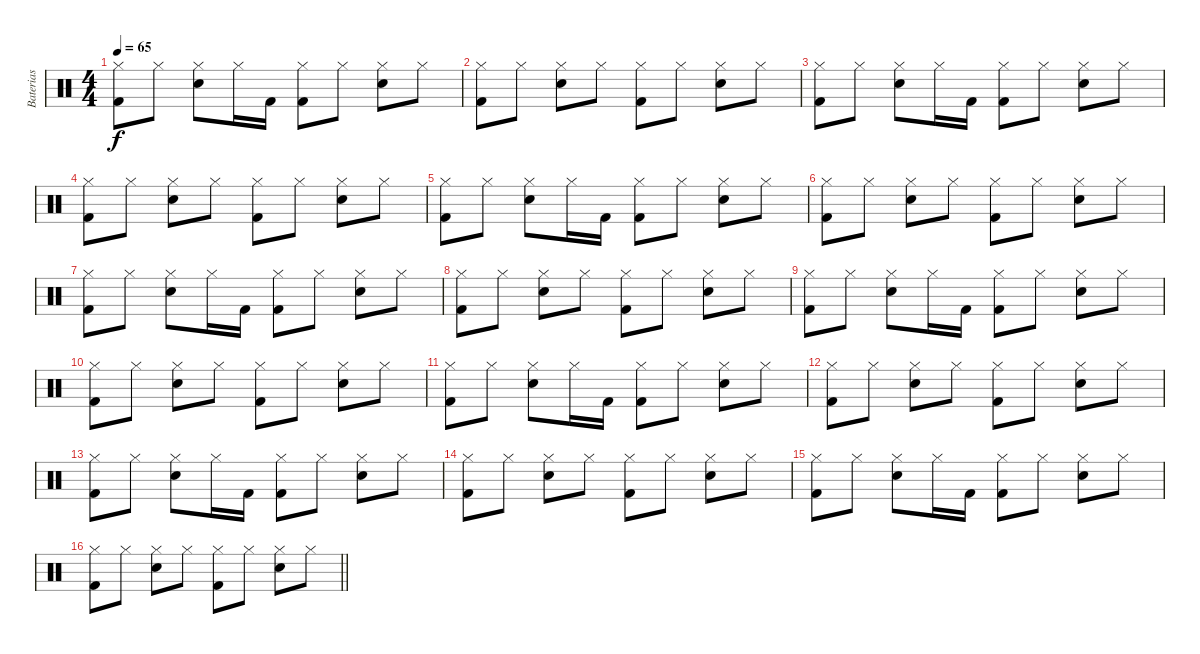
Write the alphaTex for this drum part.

\track ("Baterias" "Baterias") {instrument percussion}
\staff {score}
\articulation defaults
\ts (4 4)
\tempo 65
\clef neutral
\ks c
("Hi-Hat (closed)" "Kick (hit) 2").8{dy f} "Hi-Hat (closed)".8 ("Hi-Hat (closed)" "Snare (hit) 2").8 "Hi-Hat (closed)".16 "Kick (hit) 2".16 ("Hi-Hat (closed)" "Kick (hit) 2").8 "Hi-Hat (closed)".8 ("Hi-Hat (closed)" "Snare (hit) 2").8 "Hi-Hat (closed)".8 |
("Hi-Hat (closed)" "Kick (hit) 2").8 "Hi-Hat (closed)".8 ("Hi-Hat (closed)" "Snare (hit) 2").8 "Hi-Hat (closed)".8 ("Hi-Hat (closed)" "Kick (hit) 2").8 "Hi-Hat (closed)".8 ("Hi-Hat (closed)" "Snare (hit) 2").8 "Hi-Hat (closed)".8 |
("Hi-Hat (closed)" "Kick (hit) 2").8 "Hi-Hat (closed)".8 ("Hi-Hat (closed)" "Snare (hit) 2").8 "Hi-Hat (closed)".16 "Kick (hit) 2".16 ("Hi-Hat (closed)" "Kick (hit) 2").8 "Hi-Hat (closed)".8 ("Hi-Hat (closed)" "Snare (hit) 2").8 "Hi-Hat (closed)".8 |
("Hi-Hat (closed)" "Kick (hit) 2").8 "Hi-Hat (closed)".8 ("Hi-Hat (closed)" "Snare (hit) 2").8 "Hi-Hat (closed)".8 ("Hi-Hat (closed)" "Kick (hit) 2").8 "Hi-Hat (closed)".8 ("Hi-Hat (closed)" "Snare (hit) 2").8 "Hi-Hat (closed)".8 |
("Hi-Hat (closed)" "Kick (hit) 2").8 "Hi-Hat (closed)".8 ("Hi-Hat (closed)" "Snare (hit) 2").8 "Hi-Hat (closed)".16 "Kick (hit) 2".16 ("Hi-Hat (closed)" "Kick (hit) 2").8 "Hi-Hat (closed)".8 ("Hi-Hat (closed)" "Snare (hit) 2").8 "Hi-Hat (closed)".8 |
("Hi-Hat (closed)" "Kick (hit) 2").8 "Hi-Hat (closed)".8 ("Hi-Hat (closed)" "Snare (hit) 2").8 "Hi-Hat (closed)".8 ("Hi-Hat (closed)" "Kick (hit) 2").8 "Hi-Hat (closed)".8 ("Hi-Hat (closed)" "Snare (hit) 2").8 "Hi-Hat (closed)".8 |
("Hi-Hat (closed)" "Kick (hit) 2").8 "Hi-Hat (closed)".8 ("Hi-Hat (closed)" "Snare (hit) 2").8 "Hi-Hat (closed)".16 "Kick (hit) 2".16 ("Hi-Hat (closed)" "Kick (hit) 2").8 "Hi-Hat (closed)".8 ("Hi-Hat (closed)" "Snare (hit) 2").8 "Hi-Hat (closed)".8 |
("Hi-Hat (closed)" "Kick (hit) 2").8 "Hi-Hat (closed)".8 ("Hi-Hat (closed)" "Snare (hit) 2").8 "Hi-Hat (closed)".8 ("Hi-Hat (closed)" "Kick (hit) 2").8 "Hi-Hat (closed)".8 ("Hi-Hat (closed)" "Snare (hit) 2").8 "Hi-Hat (closed)".8 |
("Hi-Hat (closed)" "Kick (hit) 2").8 "Hi-Hat (closed)".8 ("Hi-Hat (closed)" "Snare (hit) 2").8 "Hi-Hat (closed)".16 "Kick (hit) 2".16 ("Hi-Hat (closed)" "Kick (hit) 2").8 "Hi-Hat (closed)".8 ("Hi-Hat (closed)" "Snare (hit) 2").8 "Hi-Hat (closed)".8 |
("Hi-Hat (closed)" "Kick (hit) 2").8 "Hi-Hat (closed)".8 ("Hi-Hat (closed)" "Snare (hit) 2").8 "Hi-Hat (closed)".8 ("Hi-Hat (closed)" "Kick (hit) 2").8 "Hi-Hat (closed)".8 ("Hi-Hat (closed)" "Snare (hit) 2").8 "Hi-Hat (closed)".8 |
("Hi-Hat (closed)" "Kick (hit) 2").8 "Hi-Hat (closed)".8 ("Hi-Hat (closed)" "Snare (hit) 2").8 "Hi-Hat (closed)".16 "Kick (hit) 2".16 ("Hi-Hat (closed)" "Kick (hit) 2").8 "Hi-Hat (closed)".8 ("Hi-Hat (closed)" "Snare (hit) 2").8 "Hi-Hat (closed)".8 |
("Hi-Hat (closed)" "Kick (hit) 2").8 "Hi-Hat (closed)".8 ("Hi-Hat (closed)" "Snare (hit) 2").8 "Hi-Hat (closed)".8 ("Hi-Hat (closed)" "Kick (hit) 2").8 "Hi-Hat (closed)".8 ("Hi-Hat (closed)" "Snare (hit) 2").8 "Hi-Hat (closed)".8 |
("Hi-Hat (closed)" "Kick (hit) 2").8 "Hi-Hat (closed)".8 ("Hi-Hat (closed)" "Snare (hit) 2").8 "Hi-Hat (closed)".16 "Kick (hit) 2".16 ("Hi-Hat (closed)" "Kick (hit) 2").8 "Hi-Hat (closed)".8 ("Hi-Hat (closed)" "Snare (hit) 2").8 "Hi-Hat (closed)".8 |
("Hi-Hat (closed)" "Kick (hit) 2").8 "Hi-Hat (closed)".8 ("Hi-Hat (closed)" "Snare (hit) 2").8 "Hi-Hat (closed)".8 ("Hi-Hat (closed)" "Kick (hit) 2").8 "Hi-Hat (closed)".8 ("Hi-Hat (closed)" "Snare (hit) 2").8 "Hi-Hat (closed)".8 |
("Hi-Hat (closed)" "Kick (hit) 2").8 "Hi-Hat (closed)".8 ("Hi-Hat (closed)" "Snare (hit) 2").8 "Hi-Hat (closed)".16 "Kick (hit) 2".16 ("Hi-Hat (closed)" "Kick (hit) 2").8 "Hi-Hat (closed)".8 ("Hi-Hat (closed)" "Snare (hit) 2").8 "Hi-Hat (closed)".8 |
\barLineRight lightlight
("Hi-Hat (closed)" "Kick (hit) 2").8 "Hi-Hat (closed)".8 ("Hi-Hat (closed)" "Snare (hit) 2").8 "Hi-Hat (closed)".8 ("Hi-Hat (closed)" "Kick (hit) 2").8 "Hi-Hat (closed)".8 ("Hi-Hat (closed)" "Snare (hit) 2").8 "Hi-Hat (closed)".8
